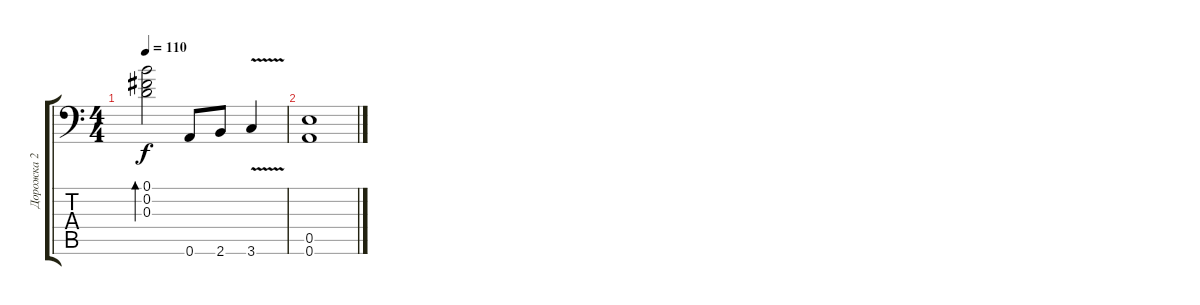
\track ("Дорожка 2" "Дорожка 2") {instrument distortionguitar}
\staff {score tabs}
\tuning (B3 Gb3 D3 A2 E2 A1) {hide}
\ts (4 4)
\tempo 110
\clef f4
\ks c
(0.1 0.2 0.3).2{bd 240 dy f} 0.6.8 2.6.8 3.6{v}.4 |
(0.5 0.6).1
